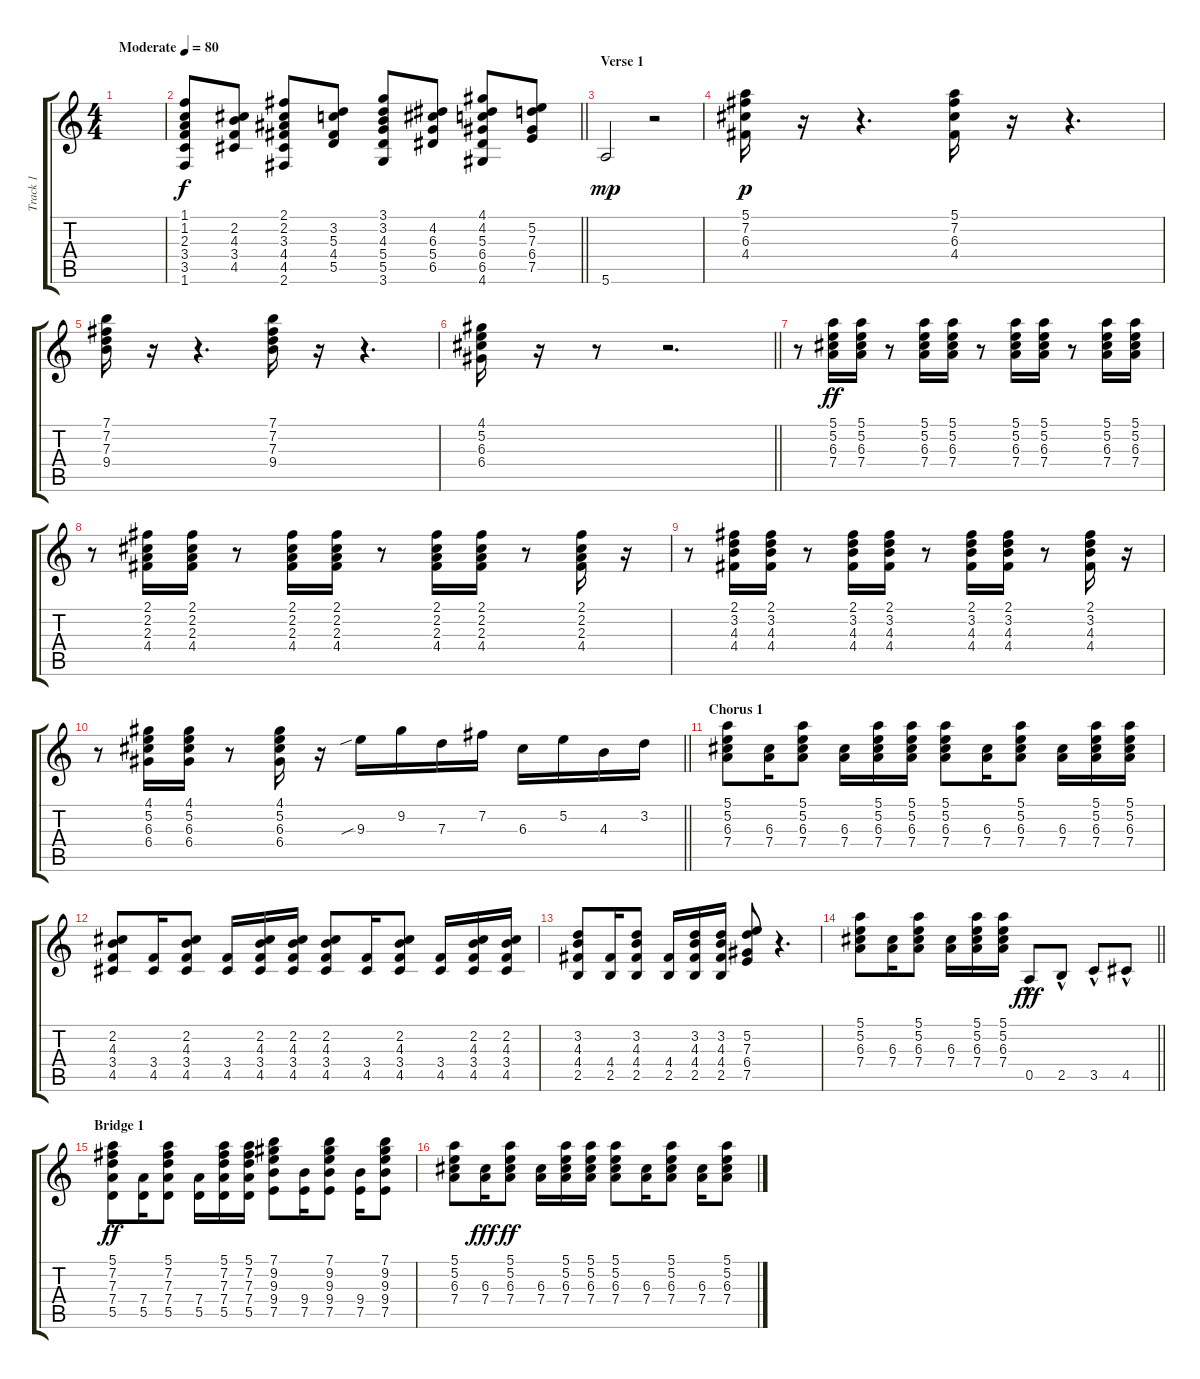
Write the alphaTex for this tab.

\track ("Track 1" "Track 1") {instrument electricguitarclean}
\staff {score tabs}
\tuning (E4 B3 G3 D3 A2 E2) {hide}
\ts (4 4)
\tempo (80 "Moderate")
\clef g2
\ks c
|
\barLineRight lightlight
(1.1 1.2 2.3 3.4 3.5 1.6).8 (2.2 4.3 3.4 4.5).8 (2.1 2.2 3.3 4.4 4.5 2.6).8 (3.2 5.3 4.4 5.5).8 (3.1 3.2 4.3 5.4 5.5 3.6).8 (4.2 6.3 5.4 6.5).8 (4.1 4.2 5.3 6.4 6.5 4.6).8 (5.2 7.3 6.4 7.5).8 |
\section ("" "Verse 1")
5.6.2{dy mp} r.2 |
(5.1 7.2 6.3 4.4).16{dy p} r.16 r.4{d} (5.1 7.2 6.3 4.4).16 r.16 r.4{d} |
(7.1 7.2 7.3 9.4).16 r.16 r.4{d} (7.1 7.2 7.3 9.4).16 r.16 r.4{d} |
\barLineRight lightlight
(4.1 5.2 6.3 6.4).16 r.16 r.8 r.2{d} |
r.8 (5.1 5.2 6.3 7.4).16{dy ff} (5.1 5.2 6.3 7.4).16 r.8 (5.1 5.2 6.3 7.4).16 (5.1 5.2 6.3 7.4).16 r.8 (5.1 5.2 6.3 7.4).16 (5.1 5.2 6.3 7.4).16 r.8 (5.1 5.2 6.3 7.4).16 (5.1 5.2 6.3 7.4).16 |
r.8 (2.1 2.2 2.3 4.4).16 (2.1 2.2 2.3 4.4).16 r.8 (2.1 2.2 2.3 4.4).16 (2.1 2.2 2.3 4.4).16 r.8 (2.1 2.2 2.3 4.4).16 (2.1 2.2 2.3 4.4).16 r.8 (2.1 2.2 2.3 4.4).16 r.16 |
r.8 (2.1 3.2 4.3 4.4).16 (2.1 3.2 4.3 4.4).16 r.8 (2.1 3.2 4.3 4.4).16 (2.1 3.2 4.3 4.4).16 r.8 (2.1 3.2 4.3 4.4).16 (2.1 3.2 4.3 4.4).16 r.8 (2.1 3.2 4.3 4.4).16 r.16 |
\barLineRight lightlight
r.8 (4.1 5.2 6.3 6.4).16 (4.1 5.2 6.3 6.4).16 r.8 (4.1 5.2 6.3 6.4).16 r.16 9.3{sib}.16 9.2.16 7.3.16 7.2.16 6.3.16 5.2.16 4.3.16 3.2.16 |
\section ("" "Chorus 1")
(5.1 5.2 6.3 7.4).8 (6.3 7.4).16 (5.1 5.2 6.3 7.4).8 (6.3 7.4).16 (5.1 5.2 6.3 7.4).16 (5.1 5.2 6.3 7.4).16 (5.1 5.2 6.3 7.4).8 (6.3 7.4).16 (5.1 5.2 6.3 7.4).8 (6.3 7.4).16 (5.1 5.2 6.3 7.4).16 (5.1 5.2 6.3 7.4).16 |
(2.2 4.3 3.4 4.5).8 (3.4 4.5).16 (2.2 4.3 3.4 4.5).8 (3.4 4.5).16 (2.2 4.3 3.4 4.5).16 (2.2 4.3 3.4 4.5).16 (2.2 4.3 3.4 4.5).8 (3.4 4.5).16 (2.2 4.3 3.4 4.5).8 (3.4 4.5).16 (2.2 4.3 3.4 4.5).16 (2.2 4.3 3.4 4.5).16 |
(3.2 4.3 4.4 2.5).8 (4.4 2.5).16 (3.2 4.3 4.4 2.5).8 (4.4 2.5).16 (3.2 4.3 4.4 2.5).16 (3.2 4.3 4.4 2.5).16 (5.2 7.3 6.4 7.5).8 r.4{d} |
\barLineRight lightlight
(5.1 5.2 6.3 7.4).8 (6.3 7.4).16 (5.1 5.2 6.3 7.4).8 (6.3 7.4).16 (5.1 5.2 6.3 7.4).16 (5.1 5.2 6.3 7.4).16 0.5{hac}.8{dy fff} 2.5{hac}.8 3.5{hac}.8 4.5{hac}.8 |
\section ("" "Bridge 1")
(5.1 7.2 7.3 7.4 5.5).8{dy ff} (7.4 5.5).16 (5.1 7.2 7.3 7.4 5.5).8 (7.4 5.5).16 (5.1 7.2 7.3 7.4 5.5).16 (5.1 7.2 7.3 7.4 5.5).16 (7.1 9.2 9.3 9.4 7.5).8 (9.4 7.5).16 (7.1 9.2 9.3 9.4 7.5).8 (9.4 7.5).16 (7.1 9.2 9.3 9.4 7.5).8 |
(5.1 5.2 6.3 7.4).8 (6.3 7.4).16{dy fff} (5.1 5.2 6.3 7.4).8{dy ff} (6.3 7.4).16 (5.1 5.2 6.3 7.4).16 (5.1 5.2 6.3 7.4).16 (5.1 5.2 6.3 7.4).8 (6.3 7.4).16 (5.1 5.2 6.3 7.4).8 (6.3 7.4).16 (5.1 5.2 6.3 7.4).8
